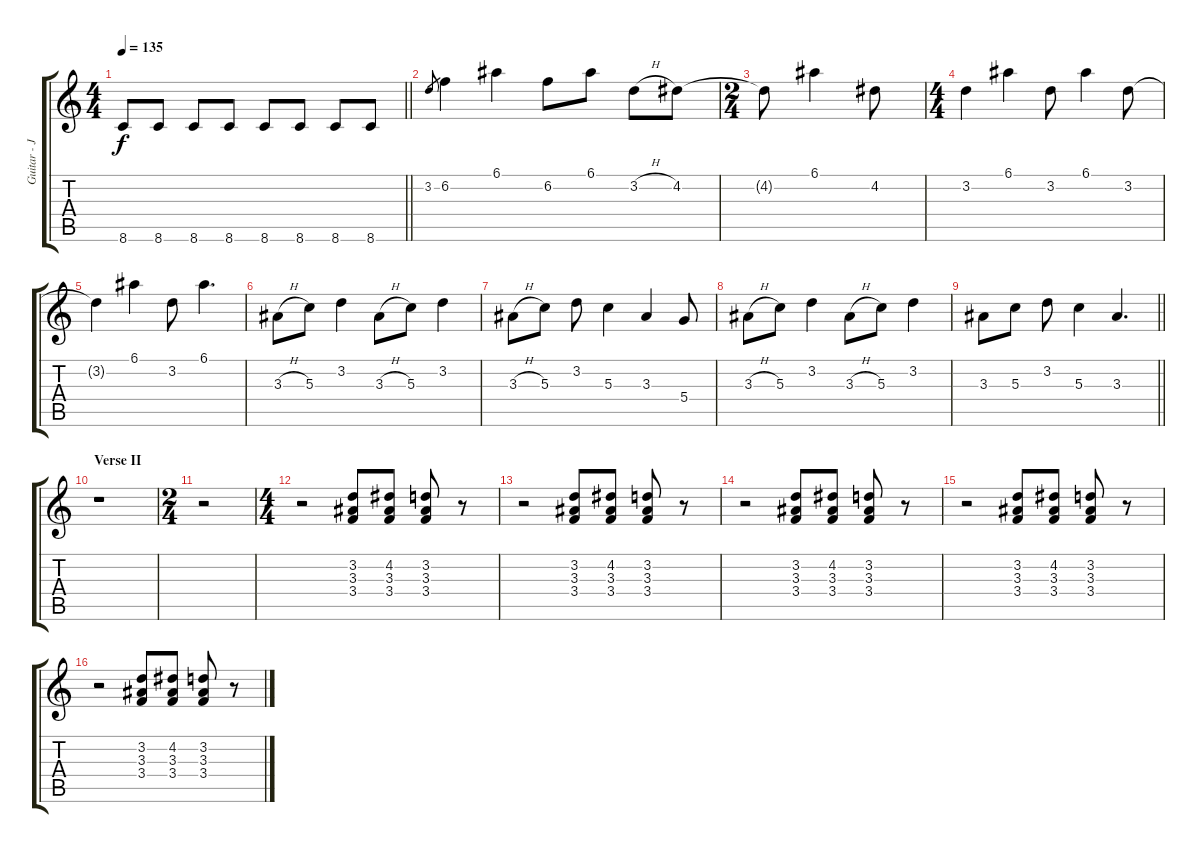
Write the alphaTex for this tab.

\track ("Guitar - Jon" "Guitar - J") {instrument electricguitarjazz}
\staff {score tabs}
\tuning (E4 B3 G3 D3 A2 E2) {hide}
\ts (4 4)
\tempo 135
\clef g2
\barLineRight lightlight
\ks c
8.6.8{dy f} 8.6.8 8.6.8 8.6.8 8.6.8 8.6.8 8.6.8 8.6.8 |
\section ("" "")
3.2.8{gr} 6.2.4{volume 16 instrument electricguitarclean} 6.1.4 6.2.8 6.1.8 3.2{h}.8 4.2.8 |
\ts (2 4)
4.2{t}.8 6.1.4 4.2.8 |
\ts (4 4)
3.2.4 6.1.4 3.2.8 6.1.4 3.2.8 |
3.2{t}.4 6.1.4 3.2.8 6.1.4{d} |
3.3{h}.8 5.3.8 3.2.4 3.3{h}.8 5.3.8 3.2.4 |
3.3{h}.8 5.3.8 3.2.8 5.3.4 3.3.4 5.4.8 |
3.3{h}.8 5.3.8 3.2.4 3.3{h}.8 5.3.8 3.2.4 |
\barLineRight lightlight
3.3.8 5.3.8 3.2.8 5.3.4 3.3.4{d} |
\section ("" "Verse II")
r.1 |
\ts (2 4)
r.2 |
\ts (4 4)
r.2{volume 6} (3.2 3.3 3.4).8 (4.2 3.3 3.4).8 (3.2 3.3 3.4).8 r.8 |
r.2 (3.2 3.3 3.4).8 (4.2 3.3 3.4).8 (3.2 3.3 3.4).8 r.8 |
r.2 (3.2 3.3 3.4).8 (4.2 3.3 3.4).8 (3.2 3.3 3.4).8 r.8 |
r.2 (3.2 3.3 3.4).8 (4.2 3.3 3.4).8 (3.2 3.3 3.4).8 r.8 |
r.2 (3.2 3.3 3.4).8 (4.2 3.3 3.4).8 (3.2 3.3 3.4).8 r.8
